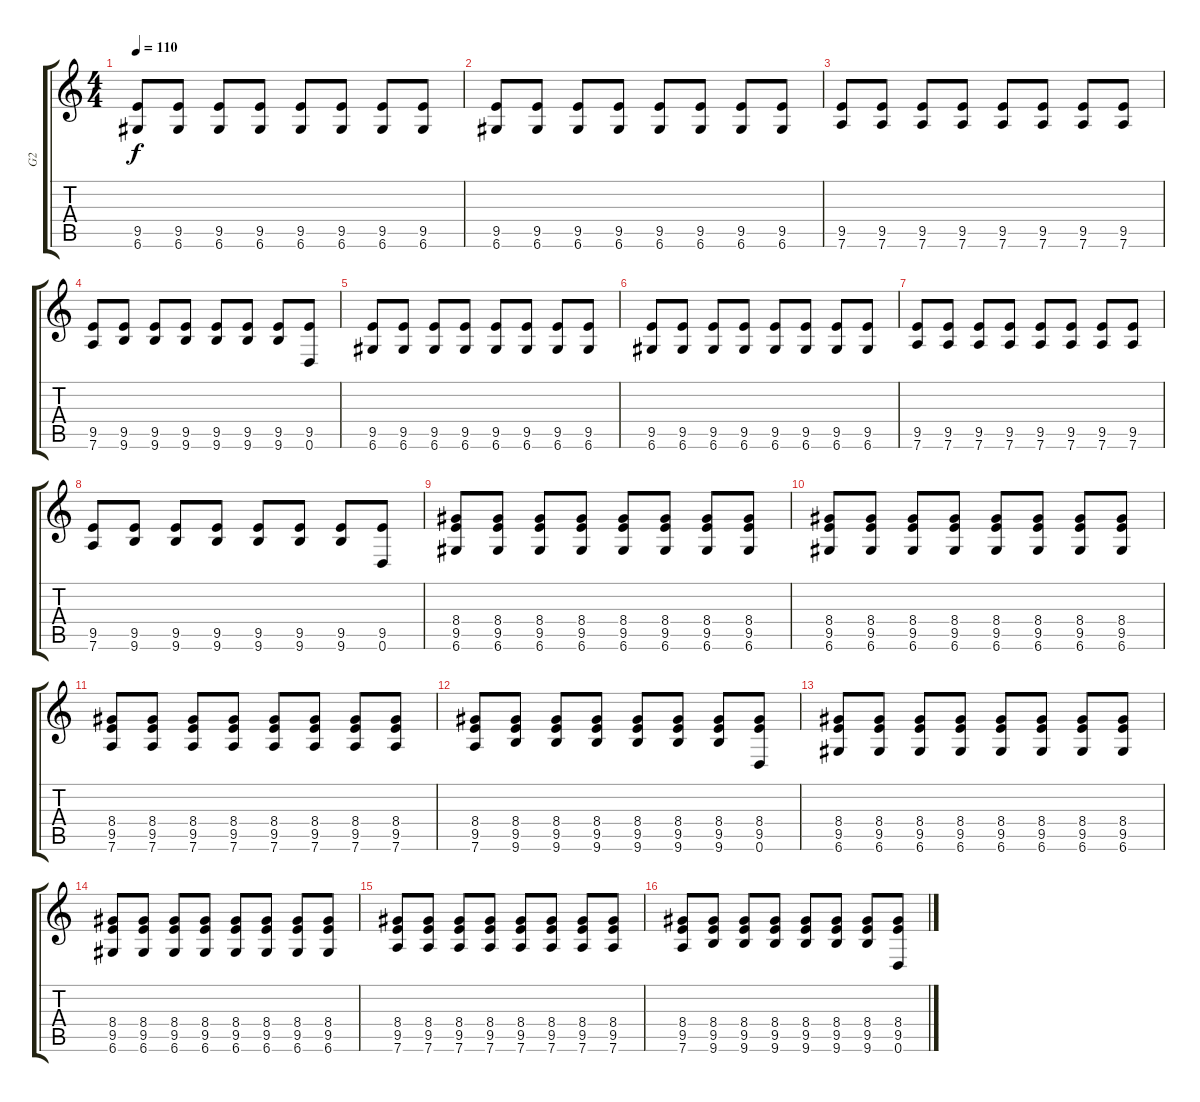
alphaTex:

\track ("G2" "G2") {instrument overdrivenguitar}
\staff {score tabs}
\tuning (D4 A3 F3 C3 G2 D2) {hide}
\ts (4 4)
\tempo 110
\clef g2
\ks c
(9.5 6.6).8{dy f} (9.5 6.6).8 (9.5 6.6).8 (9.5 6.6).8 (9.5 6.6).8 (9.5 6.6).8 (9.5 6.6).8 (9.5 6.6).8 |
(9.5 6.6).8 (9.5 6.6).8 (9.5 6.6).8 (9.5 6.6).8 (9.5 6.6).8 (9.5 6.6).8 (9.5 6.6).8 (9.5 6.6).8 |
(9.5 7.6).8 (9.5 7.6).8 (9.5 7.6).8 (9.5 7.6).8 (9.5 7.6).8 (9.5 7.6).8 (9.5 7.6).8 (9.5 7.6).8 |
(9.5 7.6).8 (9.5 9.6).8 (9.5 9.6).8 (9.5 9.6).8 (9.5 9.6).8 (9.5 9.6).8 (9.5 9.6).8 (9.5 0.6).8 |
(9.5 6.6).8 (9.5 6.6).8 (9.5 6.6).8 (9.5 6.6).8 (9.5 6.6).8 (9.5 6.6).8 (9.5 6.6).8 (9.5 6.6).8 |
(9.5 6.6).8 (9.5 6.6).8 (9.5 6.6).8 (9.5 6.6).8 (9.5 6.6).8 (9.5 6.6).8 (9.5 6.6).8 (9.5 6.6).8 |
(9.5 7.6).8 (9.5 7.6).8 (9.5 7.6).8 (9.5 7.6).8 (9.5 7.6).8 (9.5 7.6).8 (9.5 7.6).8 (9.5 7.6).8 |
(9.5 7.6).8 (9.5 9.6).8 (9.5 9.6).8 (9.5 9.6).8 (9.5 9.6).8 (9.5 9.6).8 (9.5 9.6).8 (9.5 0.6).8 |
(8.4 9.5 6.6).8 (8.4 9.5 6.6).8 (8.4 9.5 6.6).8 (8.4 9.5 6.6).8 (8.4 9.5 6.6).8 (8.4 9.5 6.6).8 (8.4 9.5 6.6).8 (8.4 9.5 6.6).8 |
(8.4 9.5 6.6).8 (8.4 9.5 6.6).8 (8.4 9.5 6.6).8 (8.4 9.5 6.6).8 (8.4 9.5 6.6).8 (8.4 9.5 6.6).8 (8.4 9.5 6.6).8 (8.4 9.5 6.6).8 |
(8.4 9.5 7.6).8 (8.4 9.5 7.6).8 (8.4 9.5 7.6).8 (8.4 9.5 7.6).8 (8.4 9.5 7.6).8 (8.4 9.5 7.6).8 (8.4 9.5 7.6).8 (8.4 9.5 7.6).8 |
(8.4 9.5 7.6).8 (8.4 9.5 9.6).8 (8.4 9.5 9.6).8 (8.4 9.5 9.6).8 (8.4 9.5 9.6).8 (8.4 9.5 9.6).8 (8.4 9.5 9.6).8 (8.4 9.5 0.6).8 |
(8.4 9.5 6.6).8 (8.4 9.5 6.6).8 (8.4 9.5 6.6).8 (8.4 9.5 6.6).8 (8.4 9.5 6.6).8 (8.4 9.5 6.6).8 (8.4 9.5 6.6).8 (8.4 9.5 6.6).8 |
(8.4 9.5 6.6).8 (8.4 9.5 6.6).8 (8.4 9.5 6.6).8 (8.4 9.5 6.6).8 (8.4 9.5 6.6).8 (8.4 9.5 6.6).8 (8.4 9.5 6.6).8 (8.4 9.5 6.6).8 |
(8.4 9.5 7.6).8 (8.4 9.5 7.6).8 (8.4 9.5 7.6).8 (8.4 9.5 7.6).8 (8.4 9.5 7.6).8 (8.4 9.5 7.6).8 (8.4 9.5 7.6).8 (8.4 9.5 7.6).8 |
(8.4 9.5 7.6).8 (8.4 9.5 9.6).8 (8.4 9.5 9.6).8 (8.4 9.5 9.6).8 (8.4 9.5 9.6).8 (8.4 9.5 9.6).8 (8.4 9.5 9.6).8 (8.4 9.5 0.6).8
